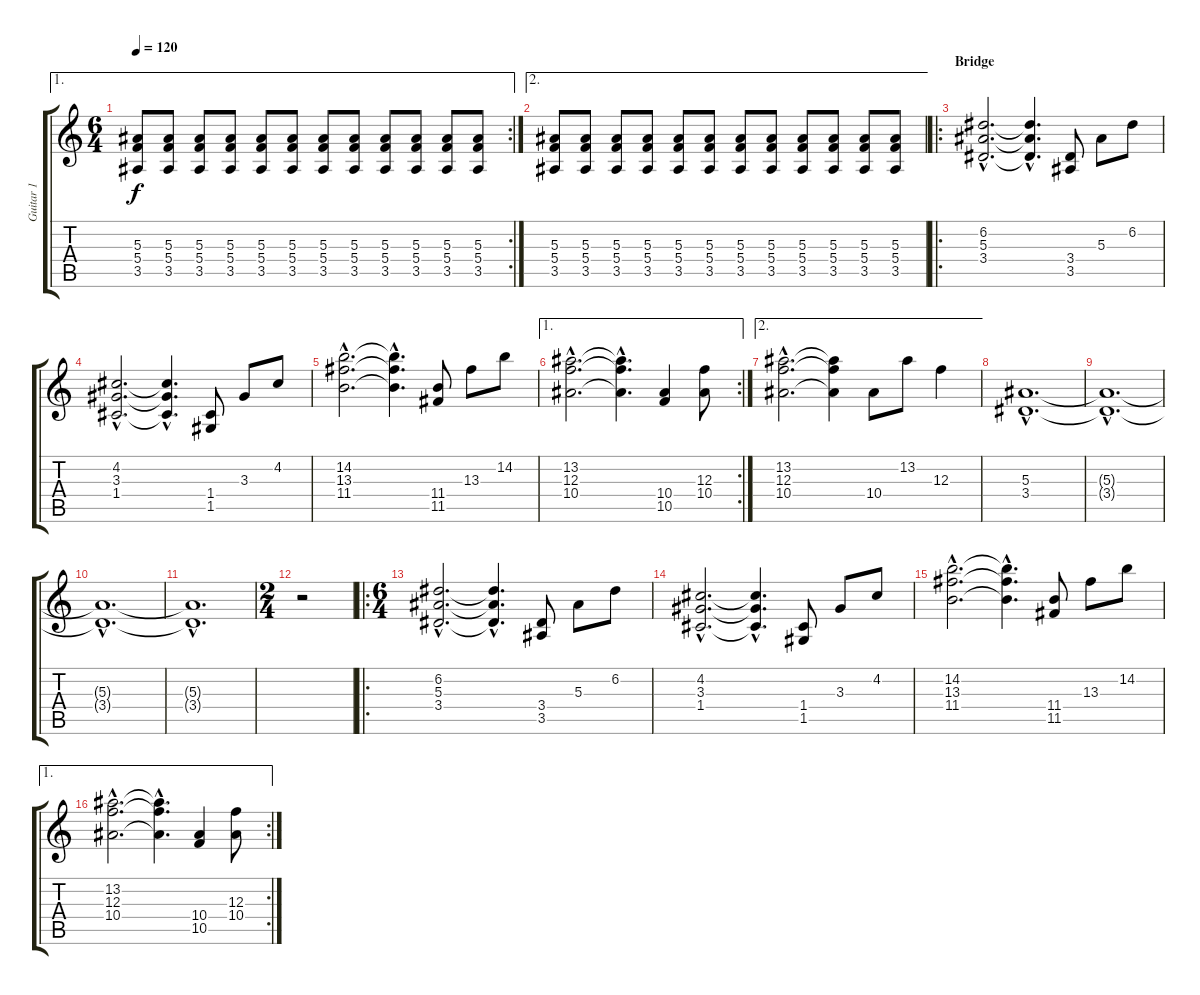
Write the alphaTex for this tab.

\track ("Guitar 1" "Guitar 1") {instrument distortionguitar}
\staff {score tabs}
\tuning (D4 A3 F3 C3 G2 C2) {hide}
\ae 1
\rc 2
\ts (6 4)
\tempo 120
\clef g2
\ks c
(5.3 5.4 3.5).8{dy f} (5.3 5.4 3.5).8 (5.3 5.4 3.5).8 (5.3 5.4 3.5).8 (5.3 5.4 3.5).8 (5.3 5.4 3.5).8 (5.3 5.4 3.5).8 (5.3 5.4 3.5).8 (5.3 5.4 3.5).8 (5.3 5.4 3.5).8 (5.3 5.4 3.5).8 (5.3 5.4 3.5).8 |
\ae 2
(5.3 5.4 3.5).8 (5.3 5.4 3.5).8 (5.3 5.4 3.5).8 (5.3 5.4 3.5).8 (5.3 5.4 3.5).8 (5.3 5.4 3.5).8 (5.3 5.4 3.5).8 (5.3 5.4 3.5).8 (5.3 5.4 3.5).8 (5.3 5.4 3.5).8 (5.3 5.4 3.5).8 (5.3 5.4 3.5).8 |
\ro
\section ("" "Bridge")
(6.2{hac} 5.3{hac} 3.4{hac}).2{d} (6.2{hac t} 5.3{hac t} 3.4{hac t}).4{d} (3.4 3.5).8 5.3.8 6.2.8 |
(4.2{hac} 3.3{hac} 1.4{hac}).2{d} (4.2{hac t} 3.3{hac t} 1.4{hac t}).4{d} (1.4 1.5).8 3.3.8 4.2.8 |
(14.2{hac} 13.3{hac} 11.4{hac}).2{d} (14.2{hac t} 13.3{hac t} 11.4{hac t}).4{d} (11.4 11.5).8 13.3.8 14.2.8 |
\ae 1
\rc 2
(13.2{hac} 12.3{hac} 10.4{hac}).2{d} (13.2{hac t} 12.3{hac t} 10.4{hac t}).4{d} (10.4 10.5).4 (12.3 10.4).8 |
\ae 2
(13.2{hac} 12.3{hac} 10.4{hac}).2{d} (13.2{t} 12.3{t} 10.4{t}).4 10.4.8 13.2.8 12.3.4 |
(5.3{hac} 3.4{hac}).1{d volume 9} |
(5.3{hac t} 3.4{hac t}).1{d volume 6} |
(5.3{hac t} 3.4{hac t}).1{d volume 3} |
(5.3{hac t} 3.4{hac t}).1{d volume 0} |
\ts (2 4)
r.2{volume 12} |
\ro
\ts (6 4)
(6.2{hac} 5.3{hac} 3.4{hac}).2{d} (6.2{hac t} 5.3{hac t} 3.4{hac t}).4{d} (3.4 3.5).8 5.3.8 6.2.8 |
(4.2{hac} 3.3{hac} 1.4{hac}).2{d} (4.2{hac t} 3.3{hac t} 1.4{hac t}).4{d} (1.4 1.5).8 3.3.8 4.2.8 |
(14.2{hac} 13.3{hac} 11.4{hac}).2{d} (14.2{hac t} 13.3{hac t} 11.4{hac t}).4{d} (11.4 11.5).8 13.3.8 14.2.8 |
\ae 1
\rc 2
(13.2{hac} 12.3{hac} 10.4{hac}).2{d} (13.2{hac t} 12.3{hac t} 10.4{hac t}).4{d} (10.4 10.5).4 (12.3 10.4).8
